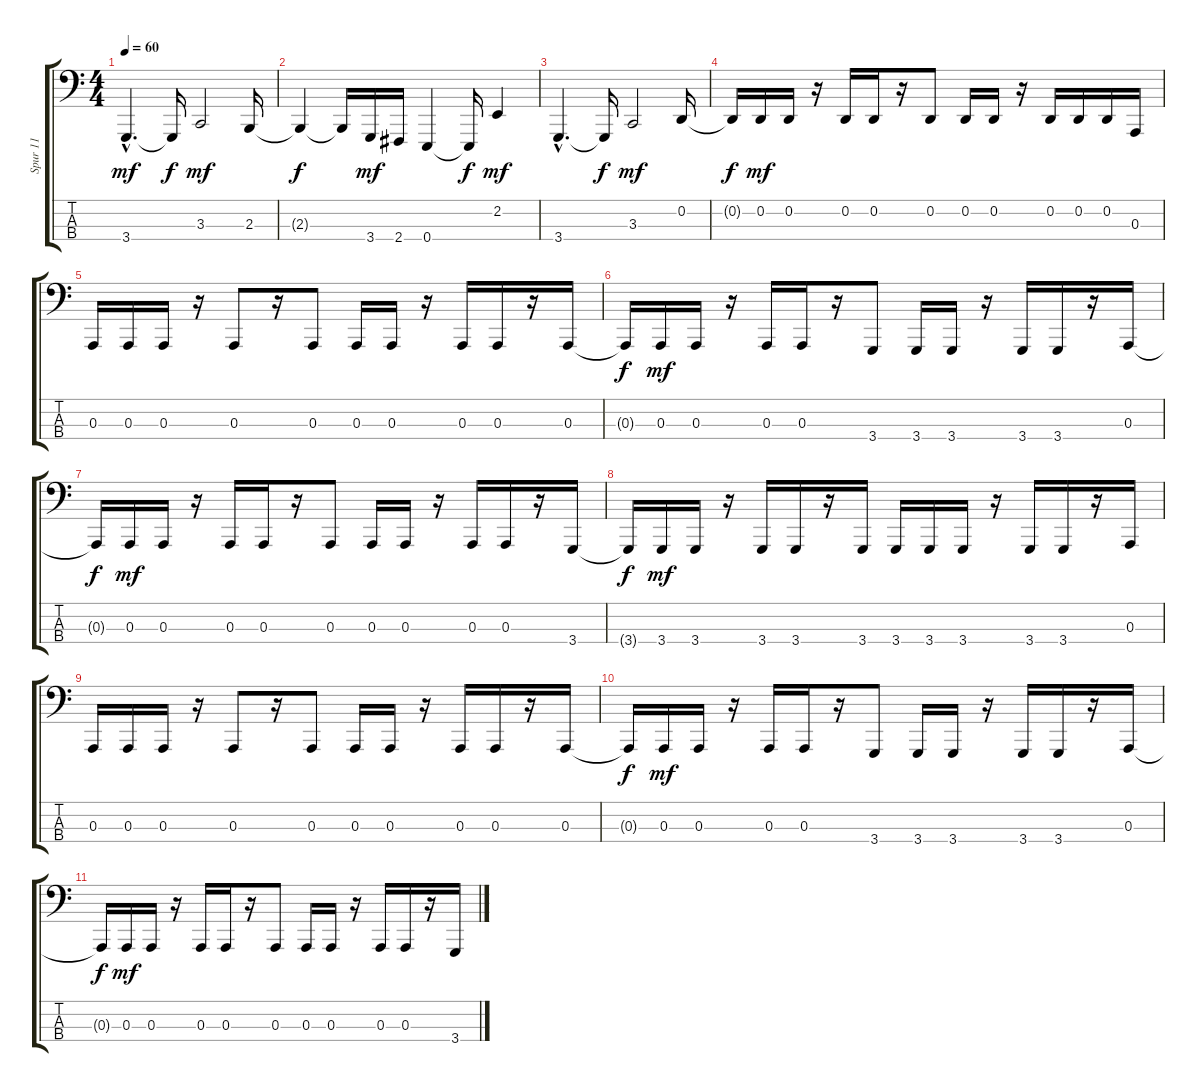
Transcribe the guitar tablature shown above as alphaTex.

\track ("Spur 11" "Spur 11") {instrument acousticgrandpiano}
\staff {score tabs}
\tuning (G2 D2 A1 E1) {hide}
\ts (4 4)
\tempo 60
\clef f4
\ks c
3.4{hac}.4{d dy mf} 3.4{t}.16{dy f} 3.3.2{dy mf} 2.3.16 |
2.3{t}.4{dy f} 2.3{t}.16 3.4.16{dy mf} 2.4.16 0.4.4 0.4{t}.16{dy f} 2.2.4{dy mf} |
3.4{hac}.4{d} 3.4{t}.16{dy f} 3.3.2{dy mf} 0.2.16 |
0.2{t}.16{dy f} 0.2.16{dy mf} 0.2.16 r.16 0.2.16 0.2.16 r.16 0.2.8 0.2.16 0.2.16 r.16 0.2.16 0.2.16 0.2.16 0.3.16 |
0.3.16 0.3.16 0.3.16 r.16 0.3.8 r.16 0.3.8 0.3.16 0.3.16 r.16 0.3.16 0.3.16 r.16 0.3.16 |
0.3{t}.16{dy f} 0.3.16{dy mf} 0.3.16 r.16 0.3.16 0.3.16 r.16 3.4.8 3.4.16 3.4.16 r.16 3.4.16 3.4.16 r.16 0.3.16 |
0.3{t}.16{dy f} 0.3.16{dy mf} 0.3.16 r.16 0.3.16 0.3.16 r.16 0.3.8 0.3.16 0.3.16 r.16 0.3.16 0.3.16 r.16 3.4.16 |
3.4{t}.16{dy f} 3.4.16{dy mf} 3.4.16 r.16 3.4.16 3.4.16 r.16 3.4.16 3.4.16 3.4.16 3.4.16 r.16 3.4.16 3.4.16 r.16 0.3.16 |
0.3.16 0.3.16 0.3.16 r.16 0.3.8 r.16 0.3.8 0.3.16 0.3.16 r.16 0.3.16 0.3.16 r.16 0.3.16 |
0.3{t}.16{dy f} 0.3.16{dy mf} 0.3.16 r.16 0.3.16 0.3.16 r.16 3.4.8 3.4.16 3.4.16 r.16 3.4.16 3.4.16 r.16 0.3.16 |
0.3{t}.16{dy f} 0.3.16{dy mf} 0.3.16 r.16 0.3.16 0.3.16 r.16 0.3.8 0.3.16 0.3.16 r.16 0.3.16 0.3.16 r.16 3.4.16
